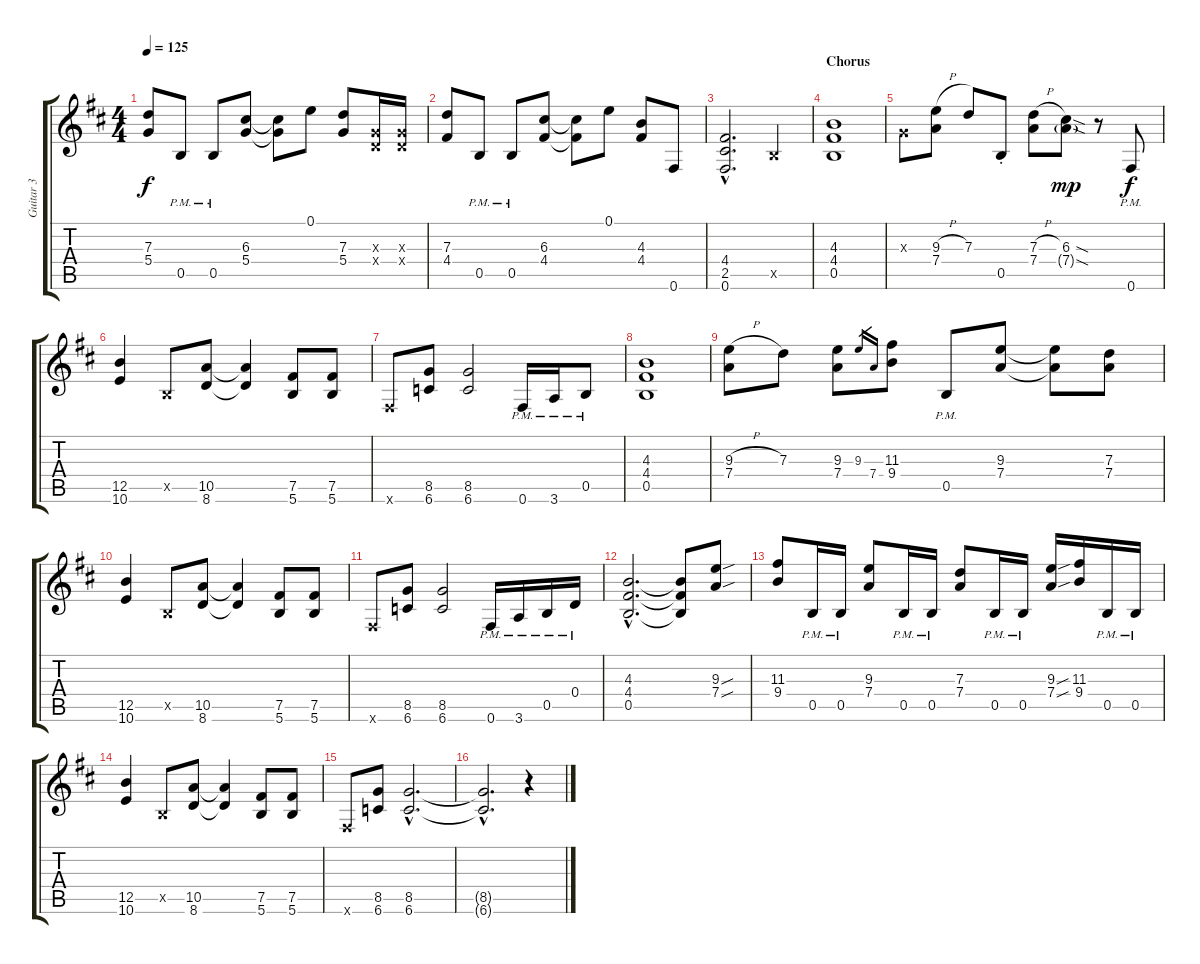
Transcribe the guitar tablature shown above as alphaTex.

\track ("Guitar 3" "Guitar 3") {instrument overdrivenguitar}
\staff {score tabs}
\tuning (E4 B3 G3 D3 B2 Gb2) {hide}
\ts (4 4)
\tempo 125
\clef g2
\ks bminor
(7.3 5.4).8{dy f} 0.5{pm}.8 0.5{pm}.8 (6.3 5.4).8 (6.3{t} 5.4{t}).8 0.1.8 (7.3 5.4).8 (0.3{x} 0.4{x}).16 (0.3{x} 0.4{x}).16 |
(7.3 4.4).8 0.5{pm}.8 0.5{pm}.8 (6.3 4.4).8 (6.3{t} 4.4{t}).8 0.1.8 (4.3 4.4).8 0.6.8 |
(4.4{hac} 2.5{hac} 0.6{hac}).2{d} 0.5{x}.4 |
\section ("" "Chorus")
(4.3 4.4 0.5).1 |
0.3{x}.8 (9.3{h} 7.4).8 7.3.8 0.5{st}.8 (7.3{h} 7.4).8 (6.3{sod} 7.4{sod g}).8{dy mp} r.8 0.6{pm}.8{dy f} |
(12.5 10.6).4 0.5{x}.8 (10.5 8.6).8 (10.5{t} 8.6{t}).4 (7.5 5.6).8 (7.5 5.6).8 |
0.6{x}.8 (8.5 6.6).8 (8.5 6.6).2 0.6{pm}.16 3.6{pm}.16 0.5{pm}.8 |
(4.3 4.4 0.5).1 |
(9.3{h} 7.4).8 7.3.8 (9.3 7.4).8 9.3.16{gr} 7.4.16{gr} (11.3 9.4).8 0.5{pm}.8 (9.3 7.4).8 (9.3{t} 7.4{t}).8 (7.3 7.4).8 |
(12.5 10.6).4 0.5{x}.8 (10.5 8.6).8 (10.5{t} 8.6{t}).4 (7.5 5.6).8 (7.5 5.6).8 |
0.6{x}.8 (8.5 6.6).8 (8.5 6.6).2 0.6{pm}.16 3.6{pm}.16 0.5{pm}.16 0.4{pm}.16 |
(4.3{hac} 4.4{hac} 0.5{hac}).2{d} (4.3{t} 4.4{t} 0.5{t}).8 (9.3{sou} 7.4{sou}).8 |
(11.3 9.4).8 0.5{pm}.16 0.5{pm}.16 (9.3 7.4).8 0.5{pm}.16 0.5{pm}.16 (7.3 7.4).8 0.5{pm}.16 0.5{pm}.16 (9.3{sou} 7.4{sou}).16 (11.3 9.4).16 0.5{pm}.16 0.5{pm}.16 |
(12.5 10.6).4 0.5{x}.8 (10.5 8.6).8 (10.5{t} 8.6{t}).4 (7.5 5.6).8 (7.5 5.6).8 |
0.6{x}.8 (8.5 6.6).8 (8.5{hac} 6.6{hac}).2{d} |
(8.5{hac t} 6.6{hac t}).2{d} r.4
